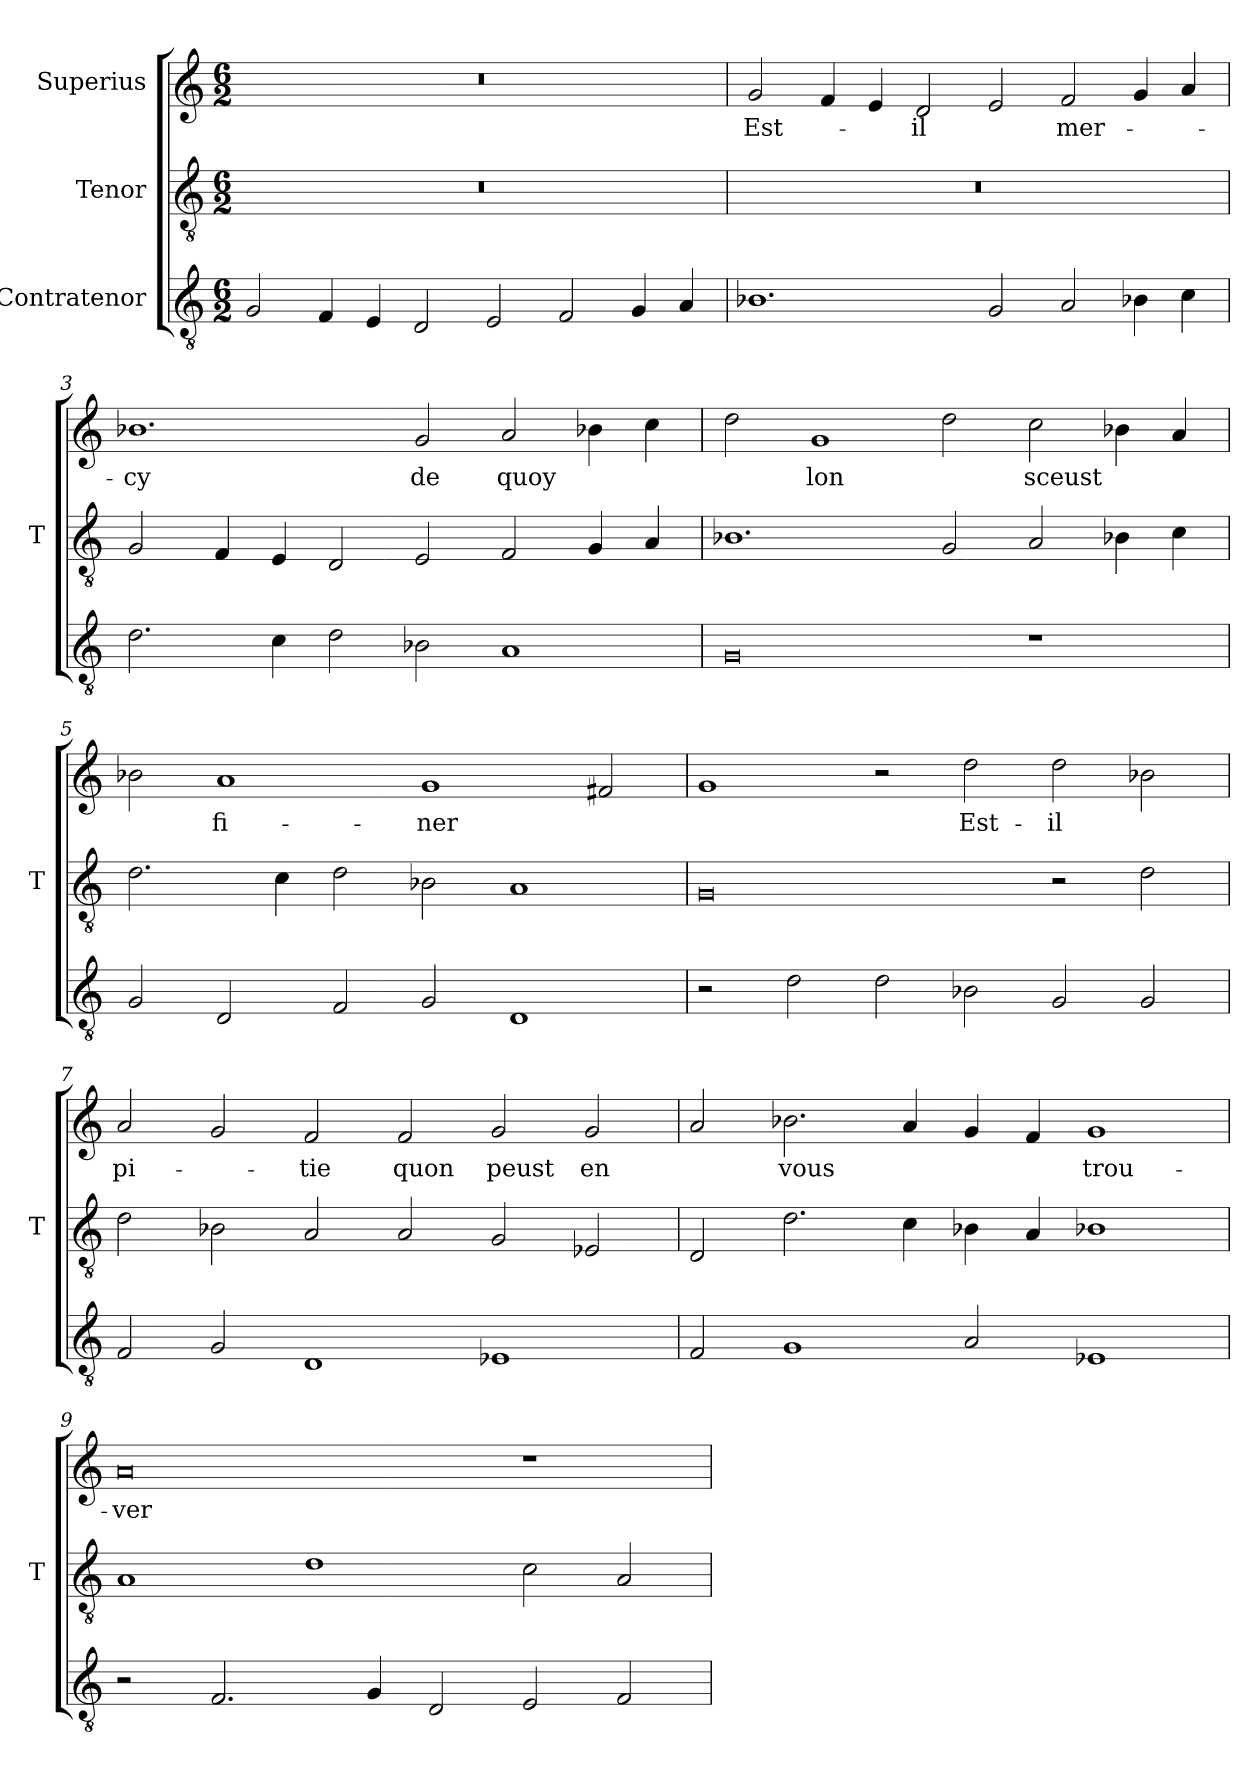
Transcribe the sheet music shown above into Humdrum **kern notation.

**kern	**kern	**kern	**text
*part3	*part2	*part1	*part1
*staff3	*staff2	*staff1	*staff1
*I"Contratenor	*I"Tenor	*I"Superius	*
*	*I'T	*	*
*clefGv2	*clefGv2	*clefG2	*
*M6/2	*M6/2	*M6/2	*
=1	=1	=1	=1
2G	0.r	0.r	.
4F	.	.	.
4E	.	.	.
2D	.	.	.
2E	.	.	.
2F	.	.	.
4G	.	.	.
4A	.	.	.
=2	=2	=2	=2
1.B-X	0.r	2g	Est-
.	.	4f	.
.	.	4e	.
.	.	2d	-il
2G	.	2e	.
2A	.	2f	mer-
4B-X	.	4g	.
4c	.	4a	.
=3	=3	=3	=3
2.d	2G	1.b-X	-cy
.	4F	.	.
4c	4E	.	.
2d	2D	.	.
2B-X	2E	2g	-de
1A	2F	2a	-quoy
.	4G	4b-X	.
.	4A	4cc	.
=4	=4	=4	=4
0G	1.B-X	2dd	.
.	.	1g	-lon
.	2G	2dd	.
1r	2A	2cc	-sceust
.	4B-X	4b-X	.
.	4c	4a	.
=5	=5	=5	=5
2G	2.d	2b-X	.
2D	.	1a	fi-
.	4c	.	.
2F	2d	.	.
2G	2B-X	1g	-ner
1D	1A	.	.
.	.	2f#X	.
=6	=6	=6	=6
2r	0G	1g	.
2d	.	.	.
2d	.	2r	.
2B-X	.	2dd	Est-
2G	2r	2dd	-il
2G	2d	2b-X	.
=7	=7	=7	=7
2F	2d	2a	pi-
2G	2B-X	2g	.
1D	2A	2f	-tie
.	2A	2f	-quon
1E-X	2G	2g	-peust
.	2E-X	2g	-en
=8	=8	=8	=8
2F	2D	2a	.
1G	2.d	2.b-X	-vous
.	4c	4a	.
2A	4B-X	4g	.
.	4A	4f	.
1E-X	1B-X	1g	trou-
=9	=9	=9	=9
2r	1A	0a	-ver
2.F	.	.	.
.	1d	.	.
4G	.	.	.
2D	.	.	.
2E	2c	1r	.
2F	2A	.	.
=	=	=	=
*-	*-	*-	*-
